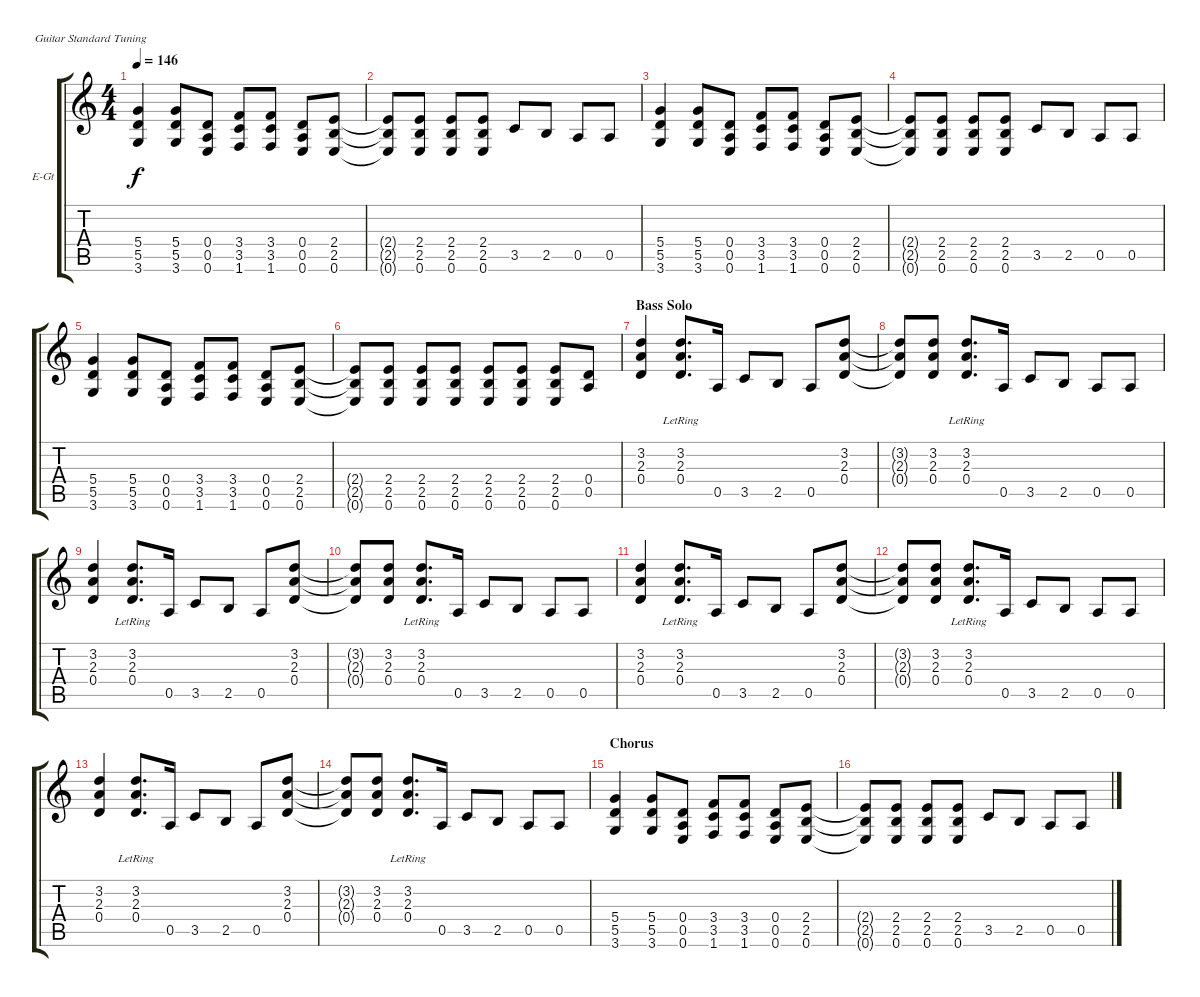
\bracketExtendMode groupsimilarinstruments
\firstSystemTrackNameOrientation horizontal
\otherSystemsTrackNameOrientation horizontal
\track ("Kurt Cobain - Guitar" "E-Gt") {instrument overdrivenguitar}
\staff {score tabs}
\tuning (E4 B3 G3 D3 A2 E2)
\ts (4 4)
\tempo 146
\clef g2
\ks c
(5.4 5.5 3.6).4{dy f} (5.4 5.5 3.6).8 (0.6 0.5 0.4).8 (3.4 3.5 1.6).8 (3.4 3.5 1.6).8 (0.4 0.5 0.6).8 (2.4 2.5 0.6).8 |
(2.4{t} 2.5{t} 0.6{t}).8 (2.4 2.5 0.6).8 (2.4 2.5 0.6).8 (2.4 2.5 0.6).8 3.5.8 2.5.8 0.5.8 0.5.8 |
(5.4 5.5 3.6).4 (5.4 5.5 3.6).8 (0.6 0.5 0.4).8 (3.4 3.5 1.6).8 (3.4 3.5 1.6).8 (0.4 0.5 0.6).8 (2.4 2.5 0.6).8 |
(2.4{t} 2.5{t} 0.6{t}).8 (2.4 2.5 0.6).8 (2.4 2.5 0.6).8 (2.4 2.5 0.6).8 3.5.8 2.5.8 0.5.8 0.5.8 |
(5.4 5.5 3.6).4 (5.4 5.5 3.6).8 (0.6 0.5 0.4).8 (3.4 3.5 1.6).8 (3.4 3.5 1.6).8 (0.4 0.5 0.6).8 (2.4 2.5 0.6).8 |
(2.4{t} 2.5{t} 0.6{t}).8 (2.4 2.5 0.6).8 (2.4 2.5 0.6).8 (2.4 2.5 0.6).8 (2.5 0.6 2.4).8 (2.5 0.6 2.4).8 (2.5 0.6 2.4).8 (0.5 0.4).8 |
\section ("" "Bass Solo")
(3.2 2.3 0.4).4 (3.2{lr} 2.3{lr} 0.4{lr}).8{d} 0.5.16 3.5.8 2.5.8 0.5.8 (3.2 2.3 0.4).8 |
(3.2{t} 2.3{t} 0.4{t}).8 (3.2 2.3 0.4).8 (3.2{lr} 2.3{lr} 0.4{lr}).8{d} 0.5.16 3.5.8 2.5.8 0.5.8 0.5.8 |
(3.2 2.3 0.4).4 (3.2{lr} 2.3{lr} 0.4{lr}).8{d} 0.5.16 3.5.8 2.5.8 0.5.8 (3.2 2.3 0.4).8 |
(3.2{t} 2.3{t} 0.4{t}).8 (3.2 2.3 0.4).8 (3.2{lr} 2.3{lr} 0.4{lr}).8{d} 0.5.16 3.5.8 2.5.8 0.5.8 0.5.8 |
(3.2 2.3 0.4).4 (3.2{lr} 2.3{lr} 0.4{lr}).8{d} 0.5.16 3.5.8 2.5.8 0.5.8 (3.2 2.3 0.4).8 |
(3.2{t} 2.3{t} 0.4{t}).8 (3.2 2.3 0.4).8 (3.2{lr} 2.3{lr} 0.4{lr}).8{d} 0.5.16 3.5.8 2.5.8 0.5.8 0.5.8 |
(3.2 2.3 0.4).4 (3.2{lr} 2.3{lr} 0.4{lr}).8{d} 0.5.16 3.5.8 2.5.8 0.5.8 (3.2 2.3 0.4).8 |
(3.2{t} 2.3{t} 0.4{t}).8 (3.2 2.3 0.4).8 (3.2{lr} 2.3{lr} 0.4{lr}).8{d} 0.5.16 3.5.8 2.5.8 0.5.8 0.5.8 |
\section ("" "Chorus")
(5.4 5.5 3.6).4 (5.4 5.5 3.6).8 (0.6 0.5 0.4).8 (3.4 3.5 1.6).8 (3.4 3.5 1.6).8 (0.4 0.5 0.6).8 (2.4 2.5 0.6).8 |
(2.4{t} 2.5{t} 0.6{t}).8 (2.4 2.5 0.6).8 (2.4 2.5 0.6).8 (2.4 2.5 0.6).8 3.5.8 2.5.8 0.5.8 0.5.8
